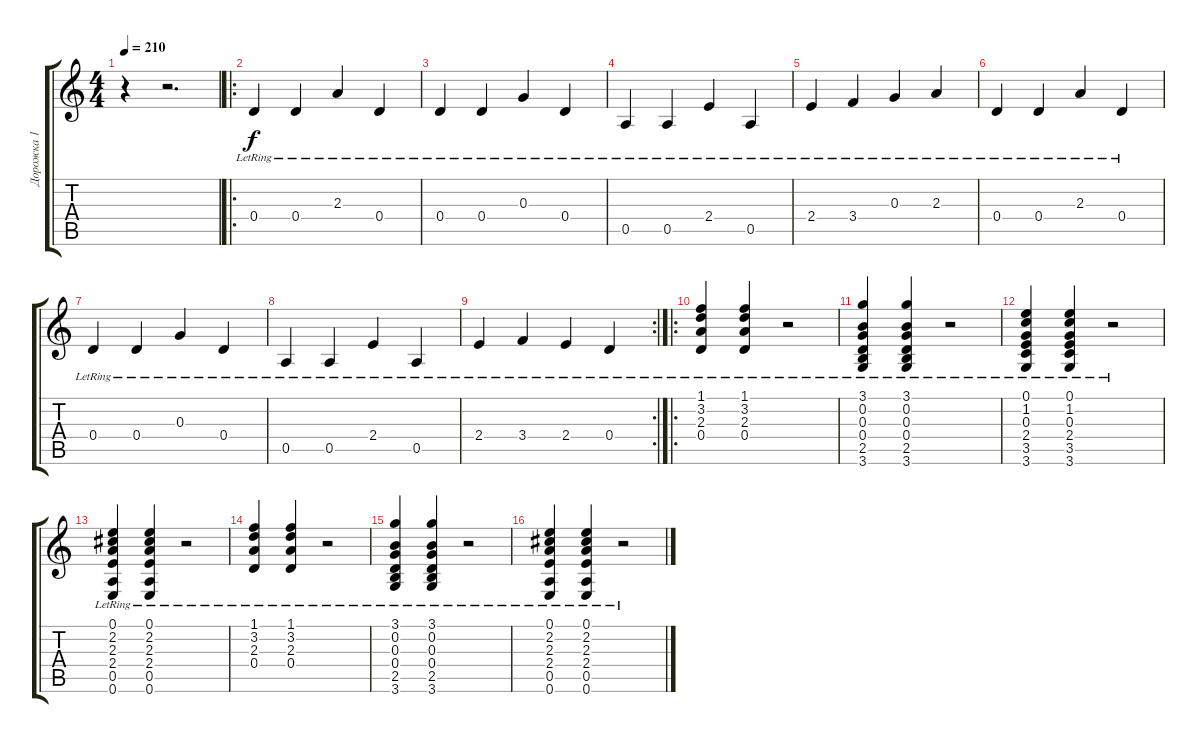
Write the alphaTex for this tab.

\track ("Дорожка 1" "Дорожка 1") {instrument acousticguitarsteel}
\staff {score tabs}
\tuning (E4 B3 G3 D3 A2 E2) {hide}
\ts (4 4)
\tempo 210
\clef g2
\ks c
r.4{dy f} r.2{d} |
\ro
0.4{lr}.4 0.4{lr}.4 2.3{lr}.4 0.4{lr}.4 |
0.4{lr}.4 0.4{lr}.4 0.3{lr}.4 0.4{lr}.4 |
0.5{lr}.4 0.5{lr}.4 2.4{lr}.4 0.5{lr}.4 |
2.4{lr}.4 3.4{lr}.4 0.3{lr}.4 2.3{lr}.4 |
0.4{lr}.4 0.4{lr}.4 2.3{lr}.4 0.4{lr}.4 |
0.4{lr}.4 0.4{lr}.4 0.3{lr}.4 0.4{lr}.4 |
0.5{lr}.4 0.5{lr}.4 2.4{lr}.4 0.5{lr}.4 |
\rc 2
2.4{lr}.4 3.4{lr}.4 2.4{lr}.4 0.4{lr}.4 |
\ro
(1.1{lr} 3.2{lr} 2.3{lr} 0.4{lr}).4 (1.1{lr} 3.2{lr} 2.3{lr} 0.4{lr}).4 r.2 |
(3.1{lr} 0.2{lr} 0.3{lr} 0.4{lr} 2.5{lr} 3.6{lr}).4 (3.1{lr} 0.2{lr} 0.3{lr} 0.4{lr} 2.5{lr} 3.6{lr}).4 r.2 |
(0.1{lr} 1.2{lr} 0.3{lr} 2.4{lr} 3.5{lr} 3.6{lr}).4 (0.1{lr} 1.2{lr} 0.3{lr} 2.4{lr} 3.5{lr} 3.6{lr}).4 r.2 |
(0.1{lr} 2.2{lr} 2.3{lr} 2.4{lr} 0.5{lr} 0.6{lr}).4 (0.1{lr} 2.2{lr} 2.3{lr} 2.4{lr} 0.5{lr} 0.6{lr}).4 r.2 |
(1.1{lr} 3.2{lr} 2.3{lr} 0.4{lr}).4 (1.1{lr} 3.2{lr} 2.3{lr} 0.4{lr}).4 r.2 |
(3.1{lr} 0.2{lr} 0.3{lr} 0.4{lr} 2.5{lr} 3.6{lr}).4 (3.1{lr} 0.2{lr} 0.3{lr} 0.4{lr} 2.5{lr} 3.6{lr}).4 r.2 |
(0.1{lr} 2.2{lr} 2.3{lr} 2.4{lr} 0.5{lr} 0.6{lr}).4 (0.1{lr} 2.2{lr} 2.3{lr} 2.4{lr} 0.5{lr} 0.6{lr}).4 r.2
